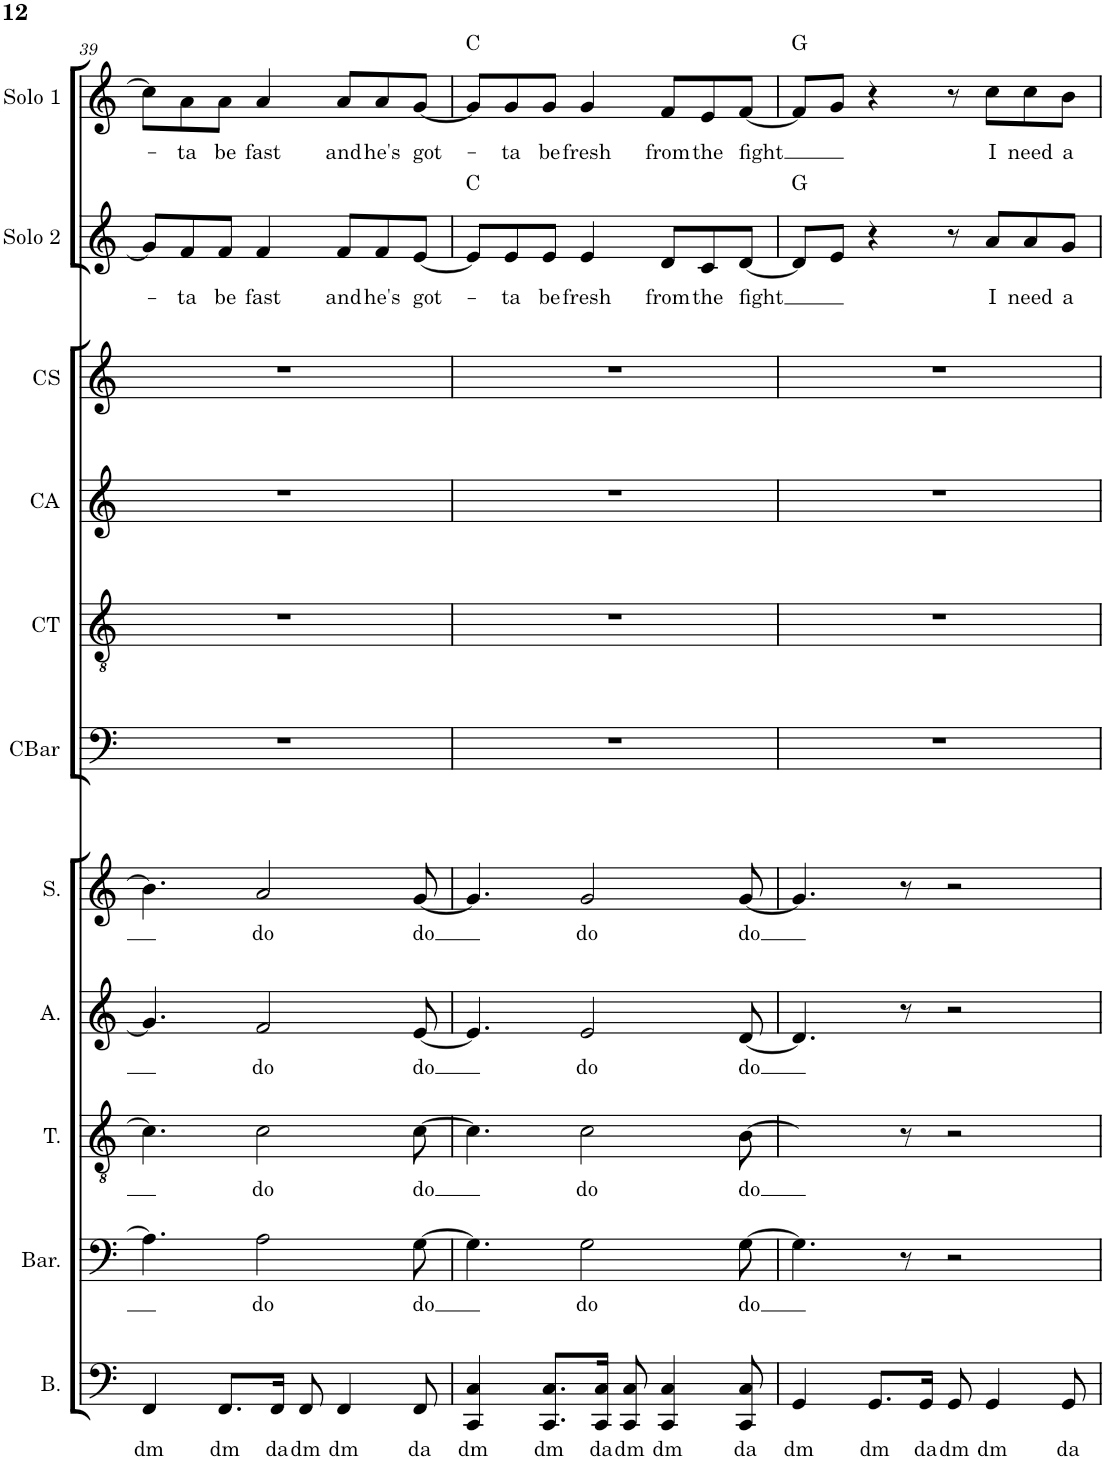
**kern	**text	**kern	**text	**kern	**text	**kern	**text	**kern	**text	**kern	**kern	**kern	**kern	**kern	**text	**harte	**kern	**text	**harte
*part11	*part11	*part10	*part10	*part9	*part9	*part8	*part8	*part7	*part7	*part6	*part5	*part4	*part3	*part2	*part2	*part2	*part1	*part1	*part1
*staff11	*staff11	*staff10	*staff10	*staff9	*staff9	*staff8	*staff8	*staff7	*staff7	*staff6	*staff5	*staff4	*staff3	*staff2	*staff2	*	*staff1	*staff1	*
*I"Bass	*	*I"Baritone	*	*I"Tenor	*	*I"Alto	*	*I"Soprano	*	*I"Choir Baritone	*I"Choir Tenor	*I"Choir Alto	*I"Choir Soprano	*I"Soloist 2	*	*	*I"Soloist 1	*	*
*I'B.	*	*I'Bar.	*	*I'T.	*	*I'A.	*	*I'S.	*	*I'CBar	*I'CT	*I'CA	*I'CS	*I'Solo 2	*	*	*I'Solo 1	*	*
!!LO:PB:g=z
*clefF4	*	*clefF4	*	*clefGv2	*	*clefG2	*	*clefG2	*	*clefF4	*clefGv2	*clefG2	*clefG2	*clefG2	*	*	*clefG2	*	*
*k[]	*	*k[]	*	*k[]	*	*k[]	*	*k[]	*	*k[]	*k[]	*k[]	*k[]	*k[]	*	*	*k[]	*	*
*M4/4	*	*M4/4	*	*M4/4	*	*M4/4	*	*M4/4	*	*M4/4	*M4/4	*M4/4	*M4/4	*M4/4	*	*	*M4/4	*	*
=39	=39	=39	=39	=39	=39	=39	=39	=39	=39	=39	=39	=39	=39	=39	=39	=39	=39	=39	=39
!	!LO:LY:b	!	!	!	!	!	!	!	!	!	!	!	!	!	!	!	!	!	!
4FF/	dm	4.A\]	.	4.c\]	.	4.g/]	.	4.b\]	.	1r	1r	1r	1r	8g/L]	.	.	8cc\L]	.	.
!	!	!	!	!	!	!	!	!	!	!	!	!	!	!	!LO:LY:b	!	!	!LO:LY:b	!
.	.	.	.	.	.	.	.	.	.	.	.	.	.	8f/	-ta	.	8a\	-ta	.
!	!LO:LY:b	!	!	!	!	!	!	!	!	!	!	!	!	!	!LO:LY:b	!	!	!LO:LY:b	!
8.FF/L	dm	.	.	.	.	.	.	.	.	.	.	.	.	8f/J	be	.	8a\J	be	.
!	!	!	!LO:LY:b	!	!LO:LY:b	!	!LO:LY:b	!	!LO:LY:b	!	!	!	!	!	!LO:LY:b	!	!	!LO:LY:b	!
.	.	2A\	do	2c\	do	2f/	do	2a/	do	.	.	.	.	4f/	fast	.	4a/	fast	.
!	!LO:LY:b	!	!	!	!	!	!	!	!	!	!	!	!	!	!	!	!	!	!
16FF/Jk	da	.	.	.	.	.	.	.	.	.	.	.	.	.	.	.	.	.	.
!	!LO:LY:b	!	!	!	!	!	!	!	!	!	!	!	!	!	!	!	!	!	!
8FF/	dm	.	.	.	.	.	.	.	.	.	.	.	.	.	.	.	.	.	.
!	!LO:LY:b	!	!	!	!	!	!	!	!	!	!	!	!	!	!LO:LY:b	!	!	!LO:LY:b	!
4FF/	dm	.	.	.	.	.	.	.	.	.	.	.	.	8f/L	and	.	8a/L	and	.
!	!	!	!	!	!	!	!	!	!	!	!	!	!	!	!LO:LY:b	!	!	!LO:LY:b	!
.	.	.	.	.	.	.	.	.	.	.	.	.	.	8f/	he's	.	8a/	he's	.
!	!LO:LY:b	!	!LO:LY:b	!	!LO:LY:b	!	!LO:LY:b	!	!LO:LY:b	!	!	!	!	!	!LO:LY:b	!	!	!LO:LY:b	!
8FF/	da	[8G\	do	[8c\	do	[8e/	do	[8g/	do	.	.	.	.	[8e/J	got-	.	[8g/J	got-	.
=40	=40	=40	=40	=40	=40	=40	=40	=40	=40	=40	=40	=40	=40	=40	=40	=40	=40	=40	=40
!	!LO:LY:b	!	!	!	!	!	!	!	!	!	!	!	!	!	!	!	!	!	!
4CC/ 4C/	dm	4.G\]	.	4.c\]	.	4.e/]	.	4.g/]	.	1r	1r	1r	1r	8e/L]	.	C:maj	8g/L]	.	C:maj
!	!	!	!	!	!	!	!	!	!	!	!	!	!	!	!LO:LY:b	!	!	!LO:LY:b	!
.	.	.	.	.	.	.	.	.	.	.	.	.	.	8e/	-ta	.	8g/	-ta	.
!	!LO:LY:b	!	!	!	!	!	!	!	!	!	!	!	!	!	!LO:LY:b	!	!	!LO:LY:b	!
8.CC/ 8.C/L	dm	.	.	.	.	.	.	.	.	.	.	.	.	8e/J	be	.	8g/J	be	.
!	!	!	!LO:LY:b	!	!LO:LY:b	!	!LO:LY:b	!	!LO:LY:b	!	!	!	!	!	!LO:LY:b	!	!	!LO:LY:b	!
.	.	2G\	do	2c\	do	2e/	do	2g/	do	.	.	.	.	4e/	fresh	.	4g/	fresh	.
!	!LO:LY:b	!	!	!	!	!	!	!	!	!	!	!	!	!	!	!	!	!	!
16CC/ 16C/Jk	da	.	.	.	.	.	.	.	.	.	.	.	.	.	.	.	.	.	.
!	!LO:LY:b	!	!	!	!	!	!	!	!	!	!	!	!	!	!	!	!	!	!
8CC/ 8C/	dm	.	.	.	.	.	.	.	.	.	.	.	.	.	.	.	.	.	.
!	!LO:LY:b	!	!	!	!	!	!	!	!	!	!	!	!	!	!LO:LY:b	!	!	!LO:LY:b	!
4CC/ 4C/	dm	.	.	.	.	.	.	.	.	.	.	.	.	8d/L	from	.	8f/L	from	.
!	!	!	!	!	!	!	!	!	!	!	!	!	!	!	!LO:LY:b	!	!	!LO:LY:b	!
.	.	.	.	.	.	.	.	.	.	.	.	.	.	8c/	the	.	8e/	the	.
!	!LO:LY:b	!	!LO:LY:b	!	!LO:LY:b	!	!LO:LY:b	!	!LO:LY:b	!	!	!	!	!	!LO:LY:b	!	!	!LO:LY:b	!
8CC/ 8C/	da	[8G\	do	[8B\	do	[8d/	do	[8g/	do	.	.	.	.	[8d/J	fight	.	[8f/J	fight	.
=41	=41	=41	=41	=41	=41	=41	=41	=41	=41	=41	=41	=41	=41	=41	=41	=41	=41	=41	=41
!	!LO:LY:b	!	!	!	!	!	!	!	!	!	!	!	!	!	!	!	!	!	!
4GG/	dm	4.G\]	.	4.B]	.	4.d/]	.	4.g/]	.	1r	1r	1r	1r	8d/L]	.	G:maj	8f/L]	.	G:maj
.	.	.	.	.	.	.	.	.	.	.	.	.	.	8e/J	.	.	8g/J	.	.
!	!LO:LY:b	!	!	!	!	!	!	!	!	!	!	!	!	!	!	!	!	!	!
8.GG/L	dm	.	.	.	.	.	.	.	.	.	.	.	.	4r	.	.	4r	.	.
.	.	8r	.	8r	.	8r	.	8r	.	.	.	.	.	.	.	.	.	.	.
!	!LO:LY:b	!	!	!	!	!	!	!	!	!	!	!	!	!	!	!	!	!	!
16GG/Jk	da	.	.	.	.	.	.	.	.	.	.	.	.	.	.	.	.	.	.
!	!LO:LY:b	!	!	!	!	!	!	!	!	!	!	!	!	!	!	!	!	!	!
8GG/	dm	2r	.	2r	.	2r	.	2r	.	.	.	.	.	8r	.	.	8r	.	.
!	!LO:LY:b	!	!	!	!	!	!	!	!	!	!	!	!	!	!LO:LY:b	!	!	!LO:LY:b	!
4GG/	dm	.	.	.	.	.	.	.	.	.	.	.	.	8a/L	I	.	8cc\L	I	.
!	!	!	!	!	!	!	!	!	!	!	!	!	!	!	!LO:LY:b	!	!	!LO:LY:b	!
.	.	.	.	.	.	.	.	.	.	.	.	.	.	8a/	need	.	8cc\	need	.
!	!LO:LY:b	!	!	!	!	!	!	!	!	!	!	!	!	!	!LO:LY:b	!	!	!LO:LY:b	!
8GG/	da	.	.	.	.	.	.	.	.	.	.	.	.	8g/J	a	.	8b\J	a	.
=	=	=	=	=	=	=	=	=	=	=	=	=	=	=	=	=	=	=	=
*-	*-	*-	*-	*-	*-	*-	*-	*-	*-	*-	*-	*-	*-	*-	*-	*-	*-	*-	*-
